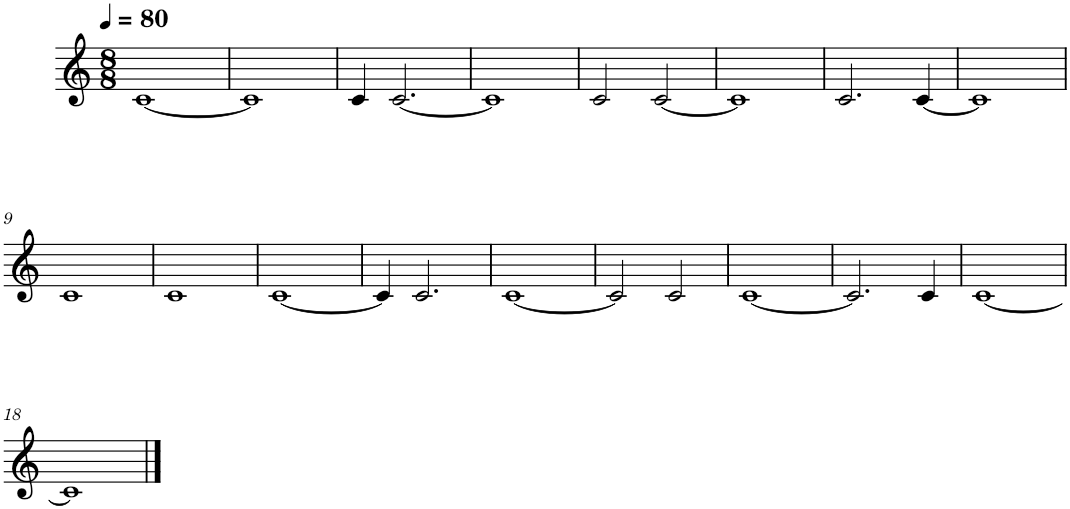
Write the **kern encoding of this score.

**kern
*part1
*staff1
*I"Piano
*I'Pno.
*clefG2
*k[]
*M8/8
*MM80
=1
[1c
=2
1c]
=3
4c/
[2.c/
=4
1c]
=5
2c/
[2c/
=6
1c]
=7
2.c/
[4c/
=8
1c]
!!LO:LB:g=z
=9
1c
=10
1c
=11
[1c
=12
4c/]
2.c/
=13
[1c
=14
2c/]
2c/
=15
[1c
=16
2.c/]
4c/
=17
[1c
!!LO:LB:g=z
=18
1c]
==
*-
